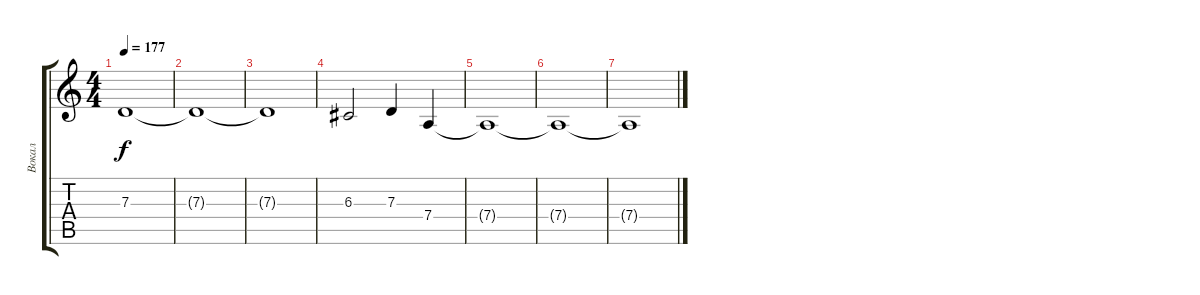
\track ("Вокал" "Вокал") {instrument cello}
\staff {score tabs}
\tuning (E4 B3 G3 D3 A2 E2) {hide}
\ts (4 4)
\tempo 177
\clef g2
\ks c
7.3.1{dy f} |
7.3{t}.1 |
7.3{t}.1 |
6.3.2 7.3.4 7.4.4 |
7.4{t}.1 |
7.4{t}.1 |
7.4{t}.1
